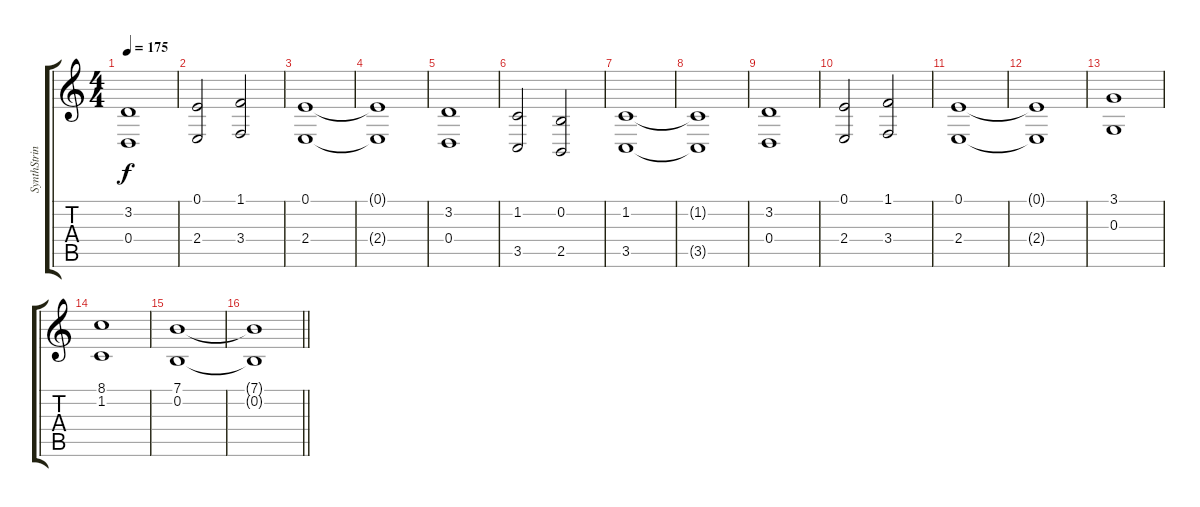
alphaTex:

\track ("SynthString" "SynthStrin") {instrument tremolostrings}
\staff {score tabs}
\tuning (E4 B3 G3 D3 A2 E2) {hide}
\ts (4 4)
\tempo 175
\clef g2
\ks c
(3.2 0.4).1{dy f} |
(0.1 2.4).2 (1.1 3.4).2 |
(0.1 2.4).1 |
(0.1{t} 2.4{t}).1 |
(3.2 0.4).1 |
(1.2 3.5).2 (0.2 2.5).2 |
(1.2 3.5).1 |
(1.2{t} 3.5{t}).1 |
(3.2 0.4).1 |
(0.1 2.4).2 (1.1 3.4).2 |
(0.1 2.4).1 |
(0.1{t} 2.4{t}).1 |
(3.1 0.3).1 |
(8.1 1.2).1 |
(7.1 0.2).1 |
\barLineRight lightlight
(7.1{t} 0.2{t}).1
